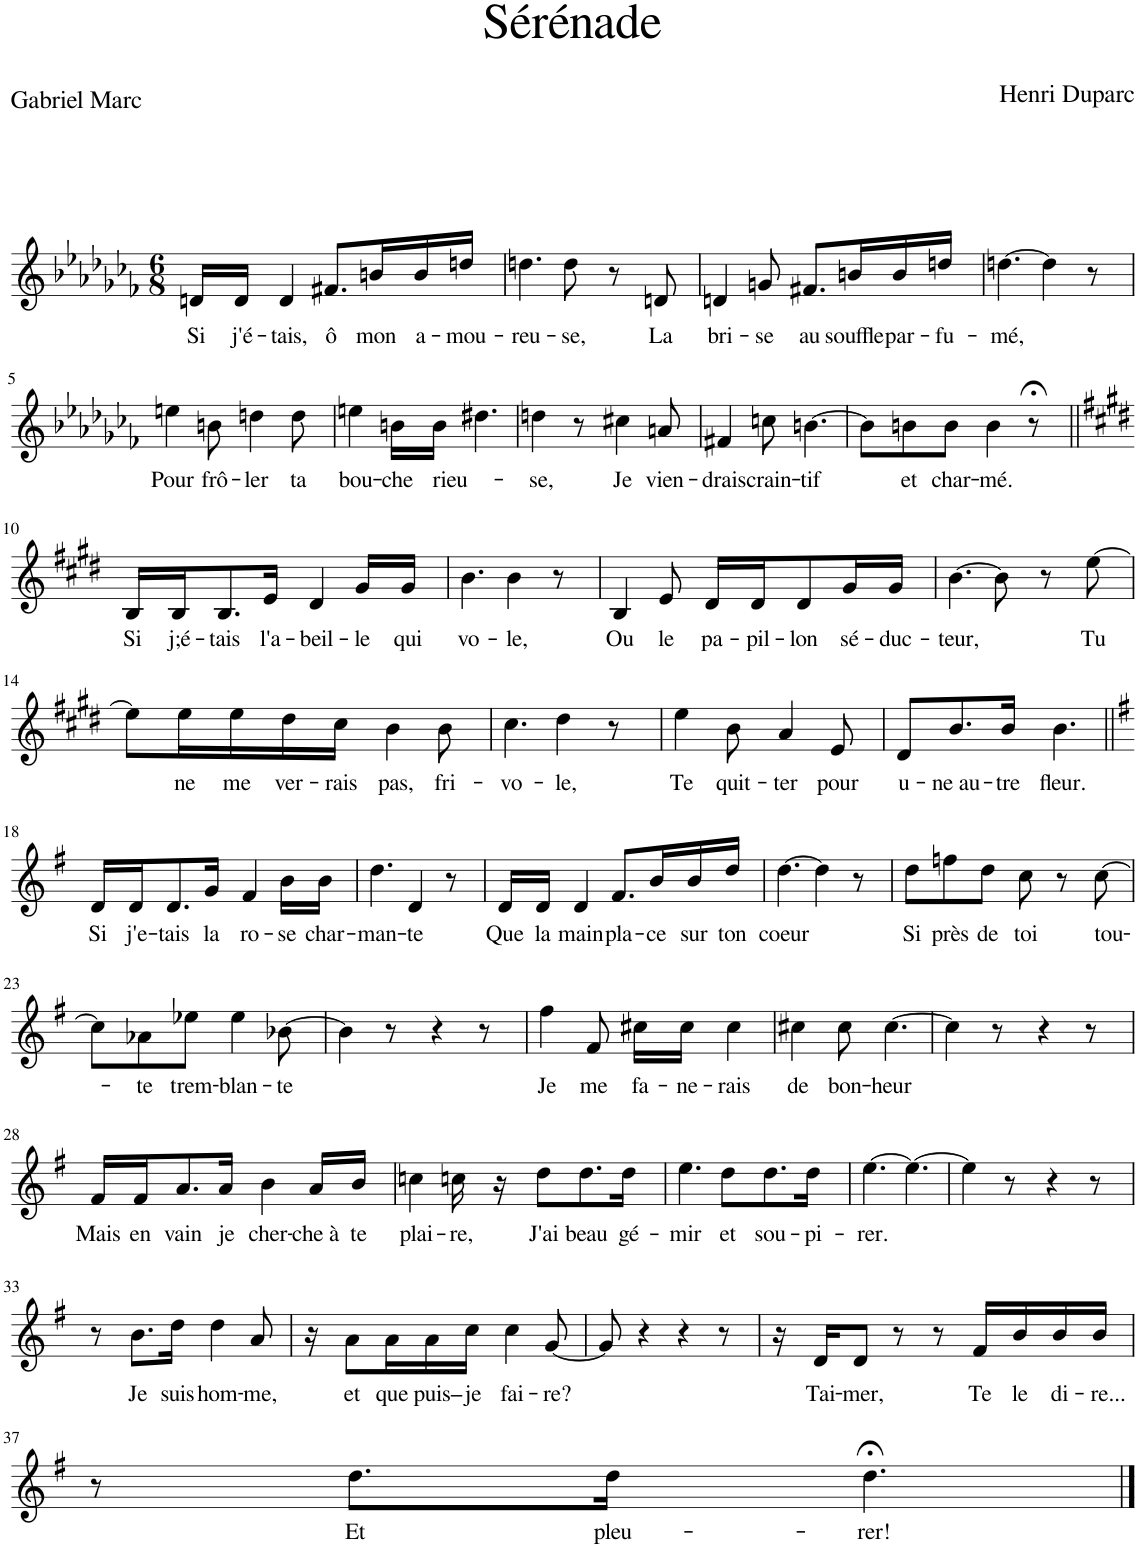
**kern	**text
*part1	*part1
*staff1	*staff1
*I"Piano	*
*I'Pno	*
*clefG2	*
*k[b-e-a-d-g-c-f-]	*
*M6/8	*
=1	=1
!	!LO:LY:b
16dn/LL	Si
!	!LO:LY:b
16d/JJ	j'é-
!	!LO:LY:b
4d/	-tais,
!	!LO:LY:b
8.f#X/L	ô
!	!LO:LY:b
16bn/L	mon
!	!LO:LY:b
16b/	a-
!	!LO:LY:b
16ddn/JJ	-mou-
=2	=2
!	!LO:LY:b
4.ddn\	-reu-
!	!LO:LY:b
8dd\	-se,
8r	.
!	!LO:LY:b
8dn/	La
=3	=3
!	!LO:LY:b
4dn/	bri-
!	!LO:LY:b
8gn/	-se
!	!LO:LY:b
8.f#X/L	au
!	!LO:LY:b
16bn/L	souffle
!	!LO:LY:b
16b/	par-
!	!LO:LY:b
16ddn/JJ	-fu-
=4	=4
!	!LO:LY:b
[4.ddn\	-mé,
4dd\]	.
8r	.
!!LO:LB:g=z
=5	=5
!	!LO:LY:b
4een\	Pour
!	!LO:LY:b
8bn\	frô-
!	!LO:LY:b
4ddn\	-ler
!	!LO:LY:b
8dd\	ta
=6	=6
!	!LO:LY:b
4een\	bou-
!	!LO:LY:b
16bn\LL	-che
!	!LO:LY:b
16b\JJ	rieu-
4.dd#X\	.
=7	=7
!	!LO:LY:b
4ddn\	se,
8r	.
!	!LO:LY:b
4cc#X\	Je
!	!LO:LY:b
8an/	vien-
=8	=8
!	!LO:LY:b
4f#X/	-drais
!	!LO:LY:b
8ccn\	crain-
!	!LO:LY:b
[4.bn\	-tif
=9	=9
8b\L]	.
!	!LO:LY:b
8bn\	et
!	!LO:LY:b
8b\J	char-
!	!LO:LY:b
4b\	-mé.
8r;<	.
!!LO:LB:g=z
=10||	=10||
*k[f#c#g#d#]	*
!	!LO:LY:b
16B/LL	Si
!	!LO:LY:b
16B/J	j;é-
!	!LO:LY:b
8.B/	-tais
!	!LO:LY:b
16e/Jk	l'a-
!	!LO:LY:b
4d#/	-beil-
!	!LO:LY:b
16g#/LL	-le
!	!LO:LY:b
16g#/JJ	qui
=11	=11
!	!LO:LY:b
4.b\	vo-
!	!LO:LY:b
4b\	-le,
8r	.
=12	=12
!	!LO:LY:b
4B/	Ou
!	!LO:LY:b
8e/	le
!	!LO:LY:b
16d#/LL	pa-
!	!LO:LY:b
16d#/J	-pil-
!	!LO:LY:b
8d#/	-lon
!	!LO:LY:b
16g#/L	sé-
!	!LO:LY:b
16g#/JJ	-duc-
=13	=13
!	!LO:LY:b
[4.b\	-teur,
8b\]	.
8r	.
!	!LO:LY:b
[8ee\	Tu
!!LO:LB:g=z
=14	=14
8ee\L]	.
!	!LO:LY:b
16ee\L	ne
!	!LO:LY:b
16ee\	me
!	!LO:LY:b
16dd#\	ver-
!	!LO:LY:b
16cc#\JJ	-rais
!	!LO:LY:b
4b\	pas,
!	!LO:LY:b
8b\	fri-
=15	=15
!	!LO:LY:b
4.cc#\	-vo-
!	!LO:LY:b
4dd#\	-le,
8r	.
=16	=16
!	!LO:LY:b
4ee\	Te
!	!LO:LY:b
8b\	quit-
!	!LO:LY:b
4a/	-ter
!	!LO:LY:b
8e/	pour
=17	=17
!	!LO:LY:b
8d#/L	u-
!	!LO:LY:b
8.b/	-ne au-
!	!LO:LY:b
16b/Jk	-tre
!	!LO:LY:b
4.b\	fleur.
!!LO:LB:g=z
=18||	=18||
*k[f#]	*
!	!LO:LY:b
16d/LL	Si
!	!LO:LY:b
16d/J	j'e-
!	!LO:LY:b
8.d/	-tais
!	!LO:LY:b
16g/Jk	la
!	!LO:LY:b
4f#/	ro-
!	!LO:LY:b
16b\LL	-se
!	!LO:LY:b
16b\JJ	char-
=19	=19
!	!LO:LY:b
4.dd\	-man-
!	!LO:LY:b
4d/	-te
8r	.
=20	=20
!	!LO:LY:b
16d/LL	Que
!	!LO:LY:b
16d/JJ	la
!	!LO:LY:b
4d/	main
!	!LO:LY:b
8.f#/L	pla-
!	!LO:LY:b
16b/L	-ce
!	!LO:LY:b
16b/	sur
!	!LO:LY:b
16dd/JJ	ton
=21	=21
!	!LO:LY:b
[4.dd\	coeur
4dd\]	.
8r	.
=22	=22
!	!LO:LY:b
8dd\L	Si
!	!LO:LY:b
8ffn\	près
!	!LO:LY:b
8dd\J	de
!	!LO:LY:b
8cc\	toi
8r	.
!	!LO:LY:b
[8cc\	tou-
!!LO:LB:g=z
=23	=23
8cc\L]	.
!	!LO:LY:b
8a-X\	-te
!	!LO:LY:b
8ee-X\J	trem-
!	!LO:LY:b
4ee-\	-blan-
!	!LO:LY:b
[8b-X\	-te
=24	=24
4b-\]	.
8r	.
4r	.
8r	.
=25	=25
!	!LO:LY:b
4ff#\	Je
!	!LO:LY:b
8f#/	me
!	!LO:LY:b
16cc#X\LL	fa-
!	!LO:LY:b
16cc#\JJ	-ne-
!	!LO:LY:b
4cc#\	-rais
=26	=26
!	!LO:LY:b
4cc#X\	de
!	!LO:LY:b
8cc#\	bon-
!	!LO:LY:b
[4.cc#\	-heur
=27	=27
4cc#\]	.
8r	.
4r	.
8r	.
!!LO:LB:g=z
=28	=28
!	!LO:LY:b
16f#/LL	Mais
!	!LO:LY:b
16f#/J	en
!	!LO:LY:b
8.a/	vain
!	!LO:LY:b
16a/Jk	je
!	!LO:LY:b
4b\	cher-
!	!LO:LY:b
16a/LL	-che à
!	!LO:LY:b
16b/JJ	te
=29	=29
!	!LO:LY:b
4ccn\	plai-
!	!LO:LY:b
16ccn\	-re,
16r	.
!	!LO:LY:b
8dd\L	J'ai
!	!LO:LY:b
8.dd\	beau
!	!LO:LY:b
16dd\Jk	gé-
=30	=30
!	!LO:LY:b
4.ee\	-mir
!	!LO:LY:b
8dd\L	et
!	!LO:LY:b
8.dd\	sou-
!	!LO:LY:b
16dd\Jk	-pi-
=31	=31
!	!LO:LY:b
[4.ee\	-rer.
4.ee\_	.
=32	=32
4ee\]	.
8r	.
4r	.
8r	.
!!LO:LB:g=z
=33	=33
8r	.
!	!LO:LY:b
8.b\L	Je
!	!LO:LY:b
16dd\Jk	suis
!	!LO:LY:b
4dd\	hom-
!	!LO:LY:b
8a/	-me,
=34	=34
16r	.
!	!LO:LY:b
8a\L	et
!	!LO:LY:b
16a\L	que
!	!LO:LY:b
16a\	puis–
!	!LO:LY:b
16cc\JJ	je
!	!LO:LY:b
4cc\	fai-
!	!LO:LY:b
[8g/	-re?
=35	=35
8g/]	.
4r	.
4r	.
8r	.
=36	=36
16r	.
!	!LO:LY:b
16d/KL	Tai-
!	!LO:LY:b
8d/J	-mer,
8r	.
8r	.
!	!LO:LY:b
16f#/LL	Te
!	!LO:LY:b
16b/	le
!	!LO:LY:b
16b/	di-
!	!LO:LY:b
16b/JJ	-re...
!!LO:LB:g=z
=37	=37
8r	.
!	!LO:LY:b
8.dd\L	Et
!	!LO:LY:b
16dd\Jk	pleu-
!	!LO:LY:b
4.dd;<\	-rer!
==	==
*-	*-
